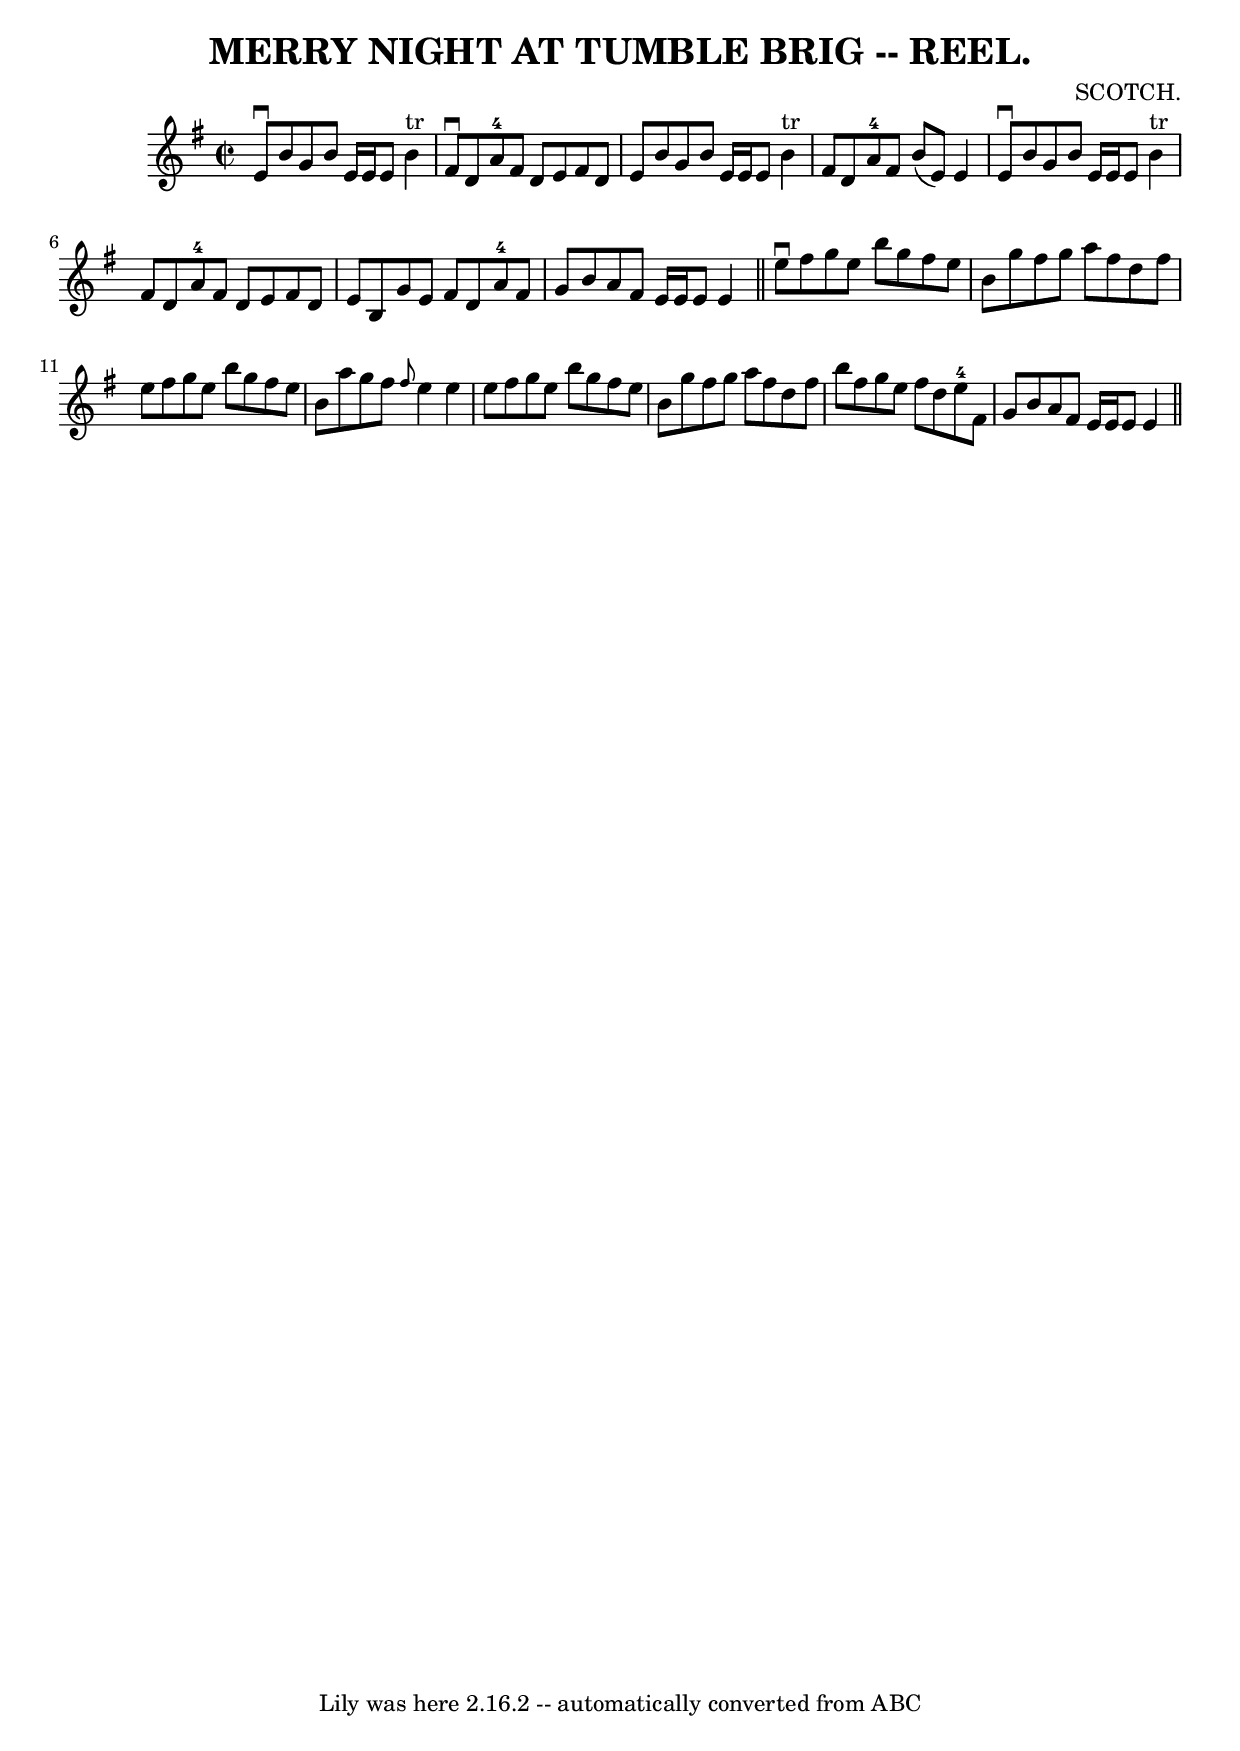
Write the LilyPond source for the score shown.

\version "2.16.2"
\include "Mammoth.ily"
\header {
  %% book = "Coles"
  composer = "SCOTCH."
  crossRefNumber = "4"
  footnotes = ""
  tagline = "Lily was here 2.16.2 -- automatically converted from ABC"
  title = "MERRY NIGHT AT TUMBLE BRIG -- REEL."

}
voicedefault =  {


  \override Staff.TimeSignature #'style = #'C
  \time 2/2 
  \key e \minor
  e'8^\downbow b'8 g'8 b'8 e'16 e'16    
  e'8 b'4^"tr" |
  fis'8^\downbow d'8 a'8-4 fis'8 d'8  
  e'8 fis'8 d'8  |
  e'8 b'8 g'8 b'8 e'16 e'16    
  e'8 b'4^"tr" |
  fis'8 d'8 a'8-4 fis'8 b'8 (e'8-) e'4  |
  e'8^\downbow b'8 g'8 b'8 e'16 e'16 e'8 
  b'4^"tr" |
  fis'8 d'8 a'8-4 fis'8 d'8 e'8    
  fis'8 d'8  |
  e'8 b8 g'8 e'8 fis'8 d'8 a'8-4   
  fis'8  |
  g'8 b'8 a'8 fis'8 e'16 e'16 e'8 e'4  
  \bar "||" e''8^\downbow fis''8 g''8 e''8 b''8 g''8 fis''8 
  e''8  |
  b'8 g''8 fis''8 g''8 a''8 fis''8 d''8    
  fis''8  |
  e''8 fis''8 g''8 e''8 b''8 g''8 fis''8    
  e''8  |
  b'8 a''8 g''8 fis''8  \grace { fis''8  
			       } e''4    
  e''4  |
  e''8 fis''8 g''8 e''8 b''8 g''8 fis''8    
  e''8  |
  b'8 g''8 fis''8 g''8 a''8 fis''8 d''8    
  fis''8  |
  b''8 fis''8 g''8 e''8 fis''8 d''8 e''8-4 fis'8  |
  g'8 b'8 a'8 fis'8 e'16 e'16 e'8    
  e'4  \bar "||"   

}

\score{
  <<

    \context Staff="default"
    {
      \voicedefault 
      
    }

  >>
  \layout {
    
  }
  \midi {
  }

}
